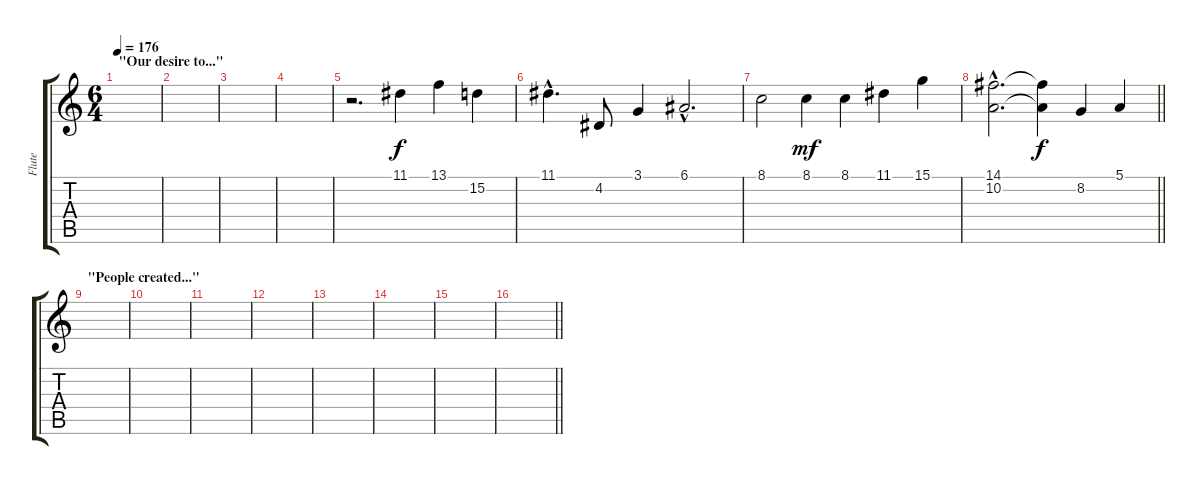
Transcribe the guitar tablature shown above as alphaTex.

\track ("Flute" "Flute") {instrument flute}
\staff {score tabs}
\tuning (E4 B3 G3 D3 A2 E2) {hide}
\ts (6 4)
\section ("" "\"Our desire to...\"")
\tempo 176
\clef g2
\ks c
|
|
|
|
r.2{d volume 14 instrument flute} 11.1.4 13.1.4 15.2.4 |
11.1{hac}.4{d} 4.2.8 3.1.4 6.1{hac}.2{d} |
8.1.2 8.1.4{dy mf} 8.1.4 11.1.4 15.1.4 |
\barLineRight lightlight
(14.1{hac} 10.2{hac}).2{d} (14.1{t} 10.2{t}).4{dy f} 8.2.4 5.1.4 |
\section ("" "\"People created...\"")
|
|
|
|
|
|
|
\barLineRight lightlight
